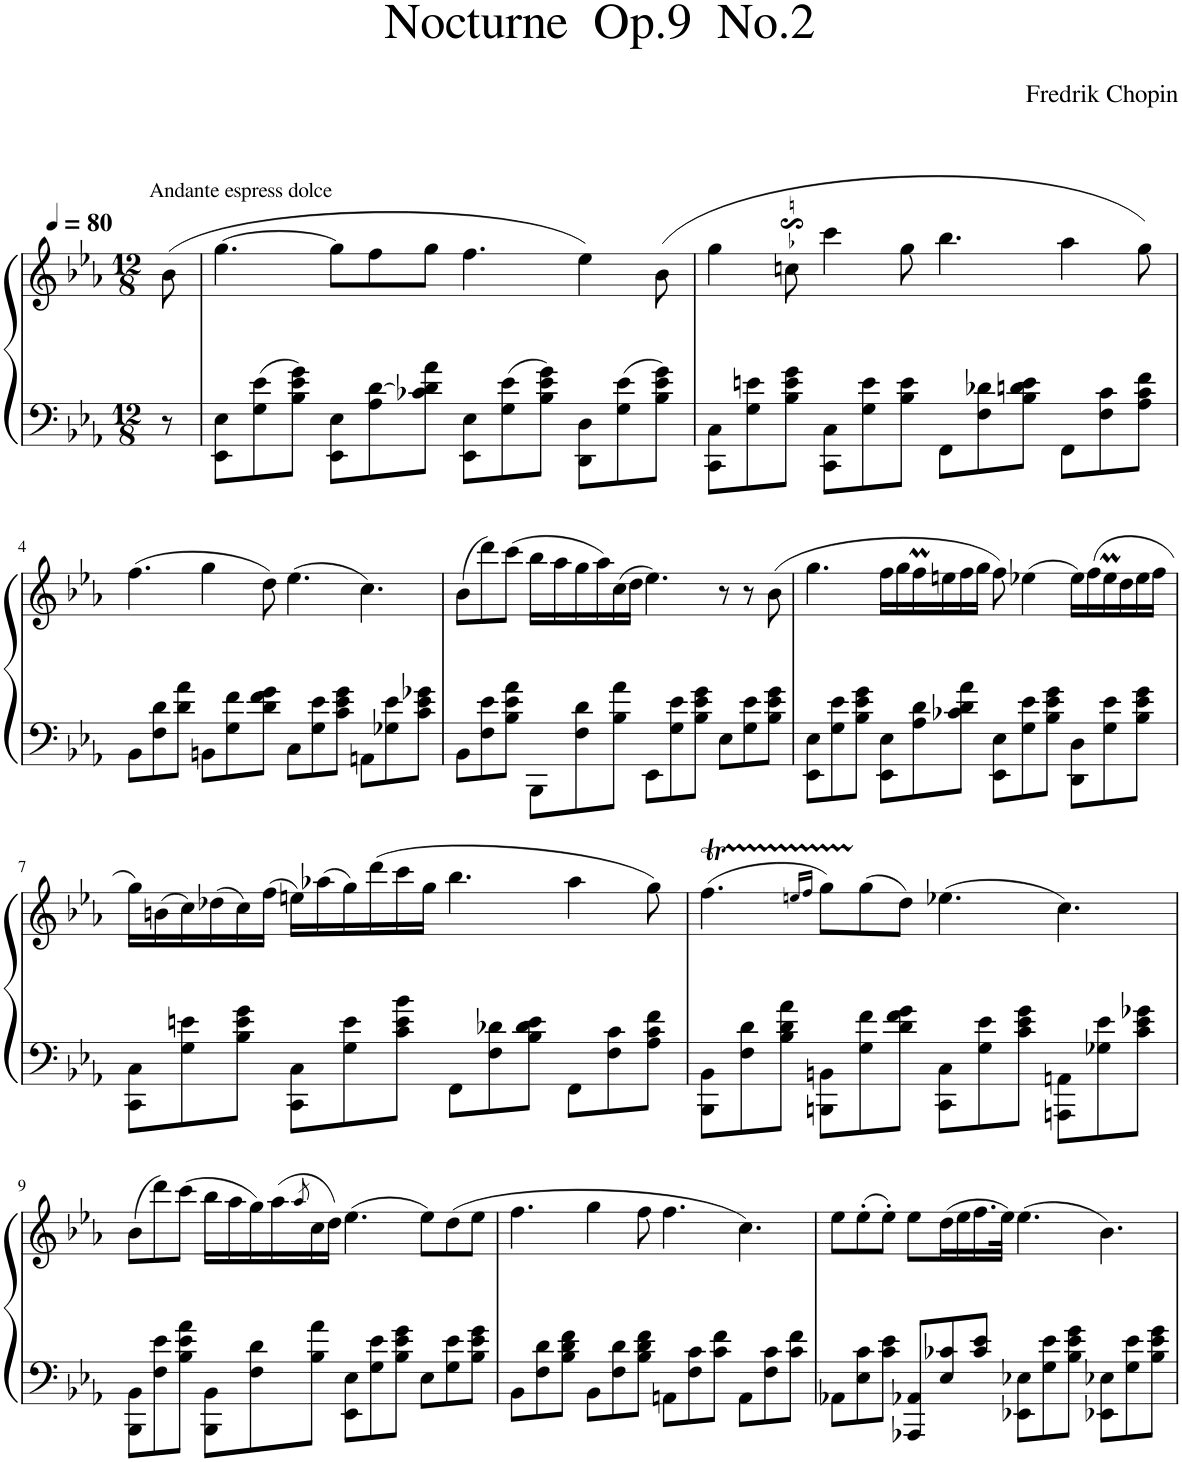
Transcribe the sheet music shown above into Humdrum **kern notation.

**kern	**kern
*part1	*part1
*staff2	*staff1
*I"Piano	*
*I'Pno.	*
*clefF4	*clefG2
*k[b-e-a-]	*k[b-e-a-]
*M12/8	*M12/8
*MM80	*MM80
=1	=1
!	!LO:TX:a:t=Andante espress dolce
8r	(8b-\
=2	=2
8EE-\ 8E-\L	[4.gg\
8G\ 8e-\	.
8B-\ 8e-\ 8g\J	.
8EE-\ 8E-\L	8gg\L]
8A-\ [8d\	8ff\
8c-X\ 8d\] 8a-\J	8gg\J
8EE-\ 8E-\L	4.ff\
8G\ 8e-\	.
8B-\ 8e-\ 8g\J	.
8DD\ 8D\L	4ee-\)
8G\ 8e-\	.
8B-\ 8e-\ 8g\J	(8b-\
=3	=3
8CC\ 8C\L	4gg\
8G\ 8en\	.
!	!LO:TURN:lacc=-
8B-\ 8e\ 8g\J	8ccns$SS\
8CC\ 8C\L	4ccc\
8G\ 8e\	.
8B-\ 8e\J	8gg\
8FF\L	4.bb-\
8F\ 8d-X\	.
8B-\ 8dn\ 8e\J	.
8FF\L	4aa-\
8F\ 8c\	.
8A-\ 8c\ 8f\J	8gg\)
!!LO:LB:g=z
=4	=4
8BB-\L	(4.ff\
8F\ 8d\	.
8d\ 8a-\J	.
8BBn\L	4gg\
8G\ 8f\	.
8d\ 8f\ 8g\J	8dd\)
8C\L	(4.ee-\
8G\ 8e-\	.
8c\ 8e-\ 8g\J	.
8AAn\L	4.cc\)
8G-X\ 8e-\	.
8c\ 8e-\ 8g-X\J	.
=5	=5
8BB-\L	(8b-\L
8F\ 8e-\	8ddd\)
8B-\ 8e-\ 8a-\J	(8ccc\J
8BBB-\L	16bb-\LL
.	16aa-\
8F\ 8d\	16gg\
.	16aa-\)
8B-\ 8a-\J	(16cc\
.	16dd\JJ
8EE-\L	4.ee-\)
8G\ 8e-\	.
8B-\ 8e-\ 8g\J	.
8E-\L	8r
8G\ 8e-\	8r
8B-\ 8e-\ 8g\J	(8b-\
=6	=6
8EE-\ 8E-\L	4.gg\
8G\ 8e-\	.
8B-\ 8e-\ 8g\J	.
8EE-\ 8E-\L	16ff\LL
.	16gg\
8A-\ 8d\	16ffM\
.	16een\
8c-X\ 8d\ 8a-\J	16ff\
.	16gg\JJ
8EE-\ 8E-\L	8ff\)
8G\ 8e-\	(4ee-X\
8B-\ 8e-\ 8g\J	.
8DD\ 8D\L	16ee-\LL)
.	(16ff\
8G\ 8e-\	16ee-M\
.	16dd\
8B-\ 8e-\ 8g\J	16ee-\
.	16ff\JJ
!!LO:LB:g=z
=7	=7
8CC\ 8C\L	16gg\LL)
.	(16bn\
8G\ 8en\	16cc\)
.	(16dd-X\
8B-\ 8e\ 8g\J	16cc\)
.	(16ff\JJ
8CC\ 8C\L	16een\LL)
.	(16aa-X\
8G\ 8e\	16gg\)
.	(16ddd\
8c\ 8e\ 8b-\J	16ccc\
.	16gg\JJ
8FF\L	4.bb-\
8F\ 8d-X\	.
8B-\ 8d-\ 8e\J	.
8FF\L	4aa-\
8F\ 8c\	.
8A-\ 8c\ 8f\J	8gg\)
=8	=8
8BBB-\ 8BB-\L	(4.ffT\
8F\ 8d\	.
8B-\ 8d\ 8a-\J	.
.	16qeen/LL
.	16qff/JJ
8BBBn\ 8BBn\L	8ggTTT\L)
8G\ 8f\	(8gg\
8d\ 8f\ 8g\J	8dd\J)
8CC\ 8C\L	(4.ee-X\
8G\ 8e-\	.
8c\ 8e-\ 8g\J	.
8AAAn\ 8AAn\L	4.cc\)
8G-X\ 8e-\	.
8c\ 8e-\ 8g-X\J	.
!!LO:LB:g=z
=9	=9
8BBB-\ 8BB-\L	(8b-\L
8F\ 8e-\	8ddd\)
8B-\ 8e-\ 8a-\J	(8ccc\J
8BBB-\ 8BB-\L	16bb-\LL
.	16aa-\
8F\ 8d\	16gg\)
.	(16aa-\
.	8qaa-/
8B-\ 8a-\J	16cc\
.	16dd\JJ)
8EE-\ 8E-\L	(4.ee-\
8G\ 8e-\	.
8B-\ 8e-\ 8g\J	.
8E-\L	8ee-\L)
8G\ 8e-\	(8dd\
8B-\ 8e-\ 8g\J	8ee-\J
=10	=10
8BB-\L	4.ff\
8F\ 8d\	.
8B-\ 8d\ 8f\J	.
8BB-\L	4gg\
8F\ 8d\	.
8B-\ 8d\ 8f\J	8ff\
8AAn\L	4.ff\
8F\ 8c\	.
8c\ 8f\J	.
8AA\L	4.cc\)
8F\ 8c\	.
8c\ 8f\J	.
=11	=11
8AA-X\L	8ee-\L
8E-\ 8c\	(8ee-'\
8c\ 8e-\J	8ee-'\J)
8AAA-X/ 8AA-X/L	8ee-\L
8E-/ 8c-X/	(16dd\L
.	16ee-\
8c-/ 8e-/J	16.ff\
.	32ee-\JJk)
8EE-X\ 8E-X\L	(4.ee-\
8G\ 8e-\	.
8B-\ 8e-\ 8g\J	.
8EE-X\ 8E-X\L	4.b-\)
8G\ 8e-\	.
8B-\ 8e-\ 8g\J	.
=	=
*-	*-
